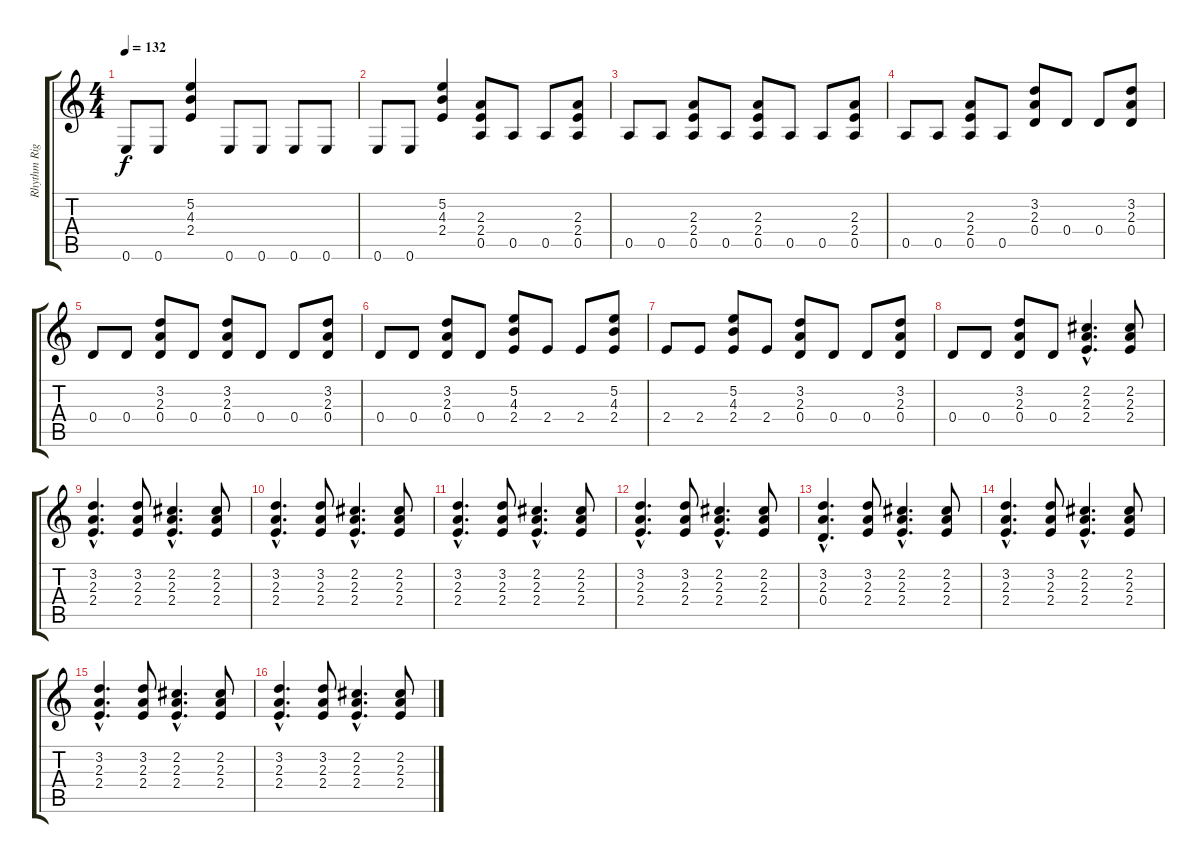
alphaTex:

\track ("Rhythm Right pan" "Rhythm Rig") {instrument distortionguitar}
\staff {score tabs}
\tuning (E4 B3 G3 D3 A2 E2) {hide}
\ts (4 4)
\tempo 132
\clef g2
\ks c
0.6.8{dy f} 0.6.8 (5.2 4.3 2.4).4 0.6.8 0.6.8 0.6.8 0.6.8 |
0.6.8 0.6.8 (5.2 4.3 2.4).4 (2.3 2.4 0.5).8 0.5.8 0.5.8 (2.3 2.4 0.5).8 |
0.5.8 0.5.8 (2.3 2.4 0.5).8 0.5.8 (2.3 2.4 0.5).8 0.5.8 0.5.8 (2.3 2.4 0.5).8 |
0.5.8 0.5.8 (2.3 2.4 0.5).8 0.5.8 (3.2 2.3 0.4).8 0.4.8 0.4.8 (3.2 2.3 0.4).8 |
0.4.8 0.4.8 (3.2 2.3 0.4).8 0.4.8 (3.2 2.3 0.4).8 0.4.8 0.4.8 (3.2 2.3 0.4).8 |
0.4.8 0.4.8 (3.2 2.3 0.4).8 0.4.8 (5.2 4.3 2.4).8 2.4.8 2.4.8 (5.2 4.3 2.4).8 |
2.4.8 2.4.8 (5.2 4.3 2.4).8 2.4.8 (3.2 2.3 0.4).8 0.4.8 0.4.8 (3.2 2.3 0.4).8 |
0.4.8 0.4.8 (3.2 2.3 0.4).8 0.4.8 (2.2{hac} 2.3{hac} 2.4{hac}).4{d} (2.2 2.3 2.4).8 |
(3.2{hac} 2.3{hac} 2.4{hac}).4{d} (3.2 2.3 2.4).8 (2.2{hac} 2.3{hac} 2.4{hac}).4{d} (2.2 2.3 2.4).8 |
(3.2{hac} 2.3{hac} 2.4{hac}).4{d} (3.2 2.3 2.4).8 (2.2{hac} 2.3{hac} 2.4{hac}).4{d} (2.2 2.3 2.4).8 |
(3.2{hac} 2.3{hac} 2.4{hac}).4{d} (3.2 2.3 2.4).8 (2.2{hac} 2.3{hac} 2.4{hac}).4{d} (2.2 2.3 2.4).8 |
(3.2{hac} 2.3{hac} 2.4{hac}).4{d} (3.2 2.3 2.4).8 (2.2{hac} 2.3{hac} 2.4{hac}).4{d} (2.2 2.3 2.4).8 |
(3.2{hac} 2.3{hac} 0.4{hac}).4{d} (3.2 2.3 2.4).8 (2.2{hac} 2.3{hac} 2.4{hac}).4{d} (2.2 2.3 2.4).8 |
(3.2{hac} 2.3{hac} 2.4{hac}).4{d} (3.2 2.3 2.4).8 (2.2{hac} 2.3{hac} 2.4{hac}).4{d} (2.2 2.3 2.4).8 |
(3.2{hac} 2.3{hac} 2.4{hac}).4{d} (3.2 2.3 2.4).8 (2.2{hac} 2.3{hac} 2.4{hac}).4{d} (2.2 2.3 2.4).8 |
(3.2{hac} 2.3{hac} 2.4{hac}).4{d} (3.2 2.3 2.4).8 (2.2{hac} 2.3{hac} 2.4{hac}).4{d} (2.2 2.3 2.4).8
